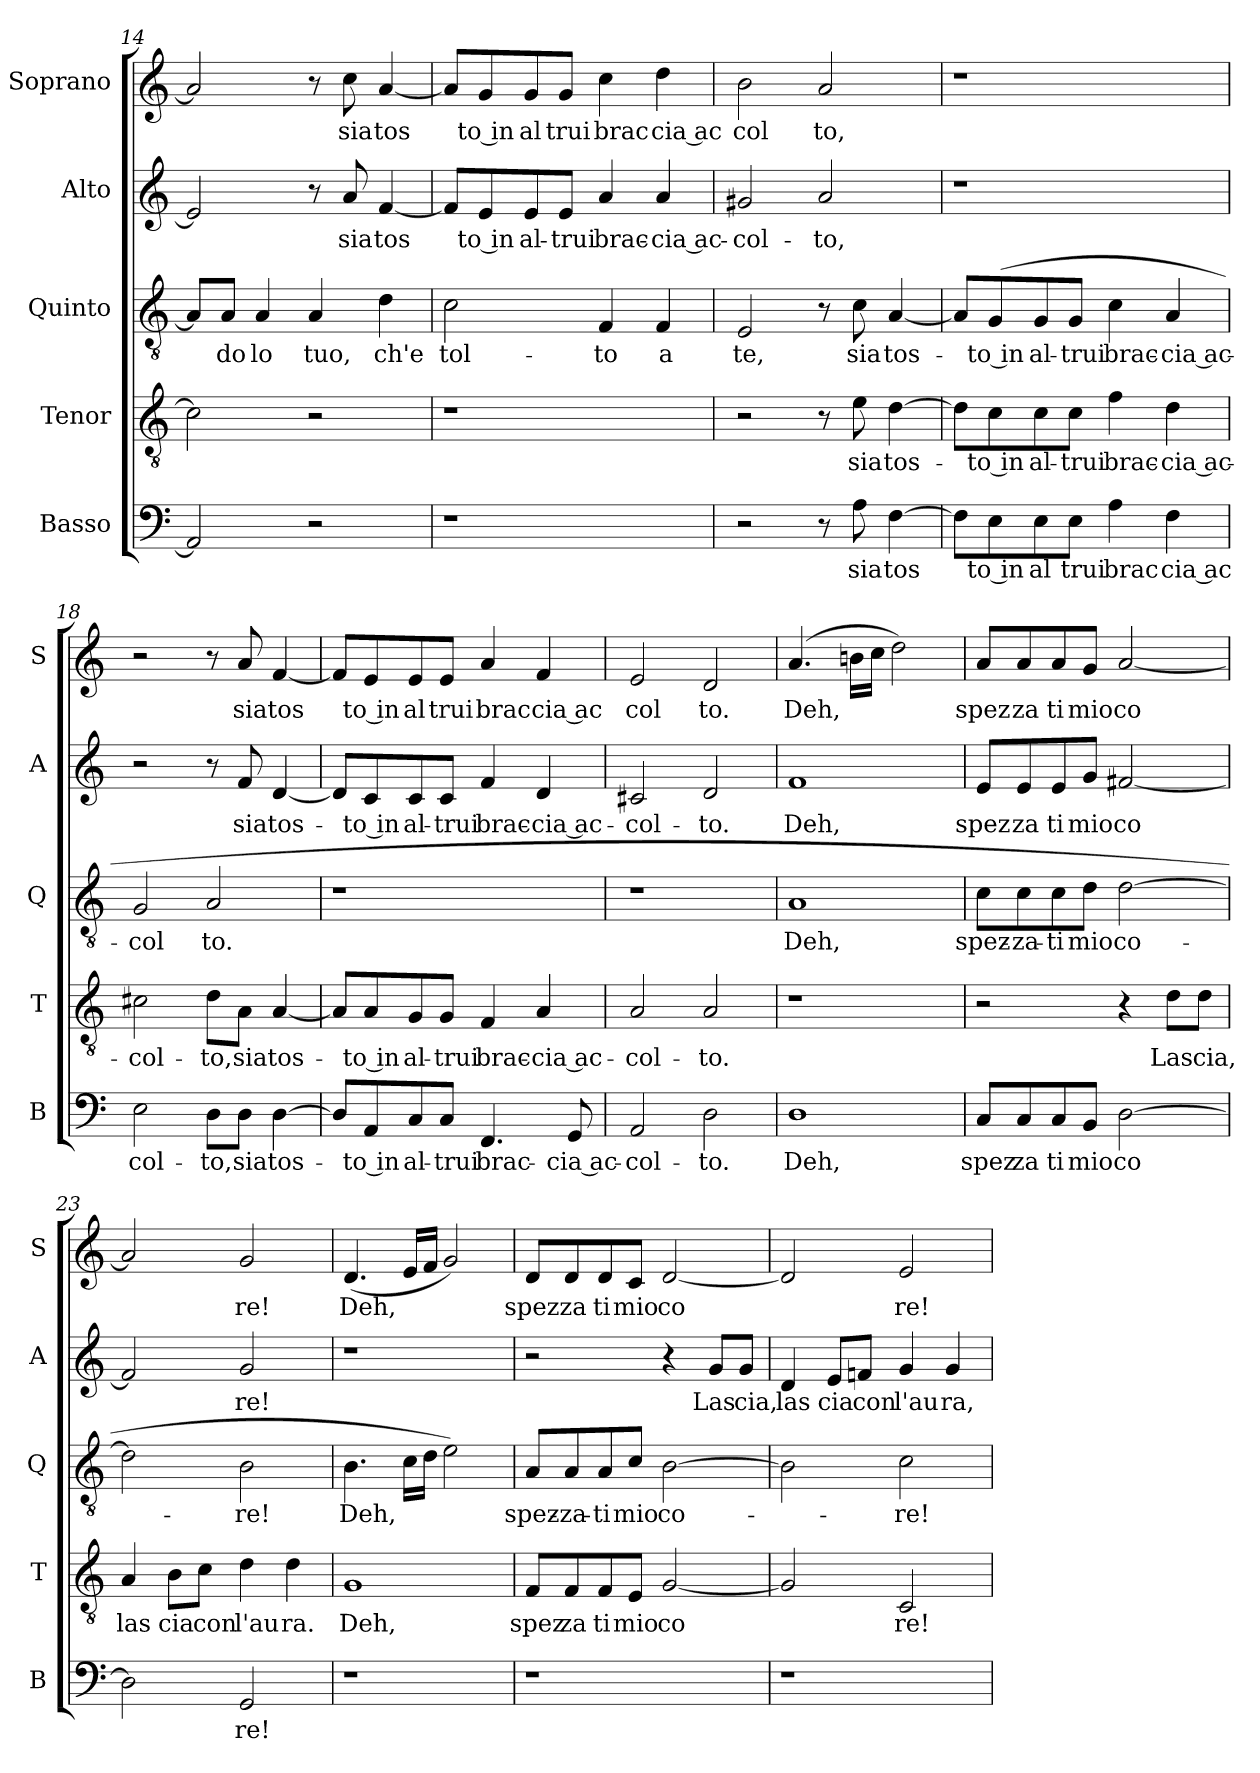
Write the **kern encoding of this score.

**kern	**text	**kern	**text	**kern	**text	**kern	**text	**kern	**text
*part5	*part5	*part4	*part4	*part3	*part3	*part2	*part2	*part1	*part1
*staff5	*staff5	*staff4	*staff4	*staff3	*staff3	*staff2	*staff2	*staff1	*staff1
*I"Basso	*	*I"Tenor	*	*I"Quinto	*	*I"Alto	*	*I"Soprano	*
*I'B	*	*I'T	*	*I'Q	*	*I'A	*	*I'S	*
*clefF4	*	*clefGv2	*	*clefGv2	*	*clefG2	*	*clefG2	*
=14	=14	=14	=14	=14	=14	=14	=14	=14	=14
2AA/]	.	2c#\]	.	8A/L]	.	2e/]	.	2a/]	.
!	!	!	!	!	!LO:LY:b:cj	!	!	!	!
.	.	.	.	8A/J	do	.	.	.	.
!	!	!	!	!	!LO:LY:b:cj	!	!	!	!
.	.	.	.	4A/	lo	.	.	.	.
!	!	!	!	!	!LO:LY:b:cj	!	!	!	!
2r	.	2r	.	4A/	tuo,	8r	.	8r	.
!	!	!	!	!	!	!	!LO:LY:b:cj	!	!LO:LY:b:cj
.	.	.	.	.	.	8a/	sia	8cc\	sia
!	!	!	!	!	!LO:LY:b:cj	!	!LO:LY:b	!	!LO:LY:b
.	.	.	.	4d\	ch'e	[>4f/	tos	[>4a/	tos
!!LO:PB:g=z
=15	=15	=15	=15	=15	=15	=15	=15	=15	=15
!	!	!	!	!	!LO:LY:b:cj	!	!	!	!
1r	.	1r	.	2c\	tol-	8f/L]	.	8a/L]	.
!	!	!	!	!	!	!	!LO:LY:b:rj	!	!LO:LY:b:rj
.	.	.	.	.	.	8e/)	to in	(<8g/	to in
!	!	!	!	!	!	!	!LO:LY:b:cj	!	!LO:LY:b:cj
.	.	.	.	.	.	8e/	al-	8g/	al
!	!	!	!	!	!	!	!LO:LY:b:cj	!	!LO:LY:b:cj
.	.	.	.	.	.	8e/J	-trui	8g/J	trui
!	!	!	!	!	!LO:LY:b:cj	!	!LO:LY:b:cj	!	!LO:LY:b:cj
.	.	.	.	4F/	-to	4a/	brac-	4cc\	brac
!	!	!	!	!	!LO:LY:b:cj	!	!LO:LY:b:rj	!	!LO:LY:b:rj
.	.	.	.	4F/	a	4a/	-cia ac-	4dd\	cia ac
=16	=16	=16	=16	=16	=16	=16	=16	=16	=16
!	!	!	!	!	!LO:LY:b:cj	!	!LO:LY:b:cj	!	!LO:LY:b:cj
2r	.	2r	.	2E/	te,	2g#X/	-col-	2b\	col
!	!	!	!	!	!	!	!LO:LY:b:cj	!	!LO:LY:b:cj
8r	.	8r	.	8r	.	2a/	-to,	2a/	to,
!	!LO:LY:b:cj	!	!LO:LY:b:cj	!	!LO:LY:b:cj	!	!	!	!
8A\	sia	8e\	sia	8c\	sia	.	.	.	.
!	!LO:LY:b	!	!LO:LY:b	!	!LO:LY:b	!	!	!	!
[>4F\	tos	[>4d\	tos-	[<4A/	tos-	.	.	.	.
=17	=17	=17	=17	=17	=17	=17	=17	=17	=17
8F\L]	.	8d\L]	.	8A/L]	.	1r	.	1r	.
!	!LO:LY:b:rj	!	!LO:LY:b:rj	!	!LO:LY:b:rj	!	!	!	!
8E\	to in	8c\	-to in	(>8G/	-to in	.	.	.	.
!	!LO:LY:b:cj	!	!LO:LY:b:cj	!	!LO:LY:b:cj	!	!	!	!
8E\	al	8c\	al-	8G/	al-	.	.	.	.
!	!LO:LY:b:cj	!	!LO:LY:b:cj	!	!LO:LY:b:cj	!	!	!	!
8E\J	trui	8c\J	-trui	8G/J	-trui	.	.	.	.
!	!LO:LY:b:cj	!	!LO:LY:b:cj	!	!LO:LY:b:cj	!	!	!	!
4A\	brac	4f\	brac-	4c\	brac-	.	.	.	.
!	!LO:LY:b:rj	!	!LO:LY:b:rj	!	!LO:LY:b:rj	!	!	!	!
4F\	cia ac	4d\	-cia ac-	4A/	-cia ac-	.	.	.	.
!!LO:LB:g=z
=18	=18	=18	=18	=18	=18	=18	=18	=18	=18
!	!LO:LY:b:cj	!	!LO:LY:b:cj	!	!LO:LY:b:cj	!	!	!	!
2E\	col-	2c#X\	-col-	2G/	-col	2r	.	2r	.
!	!LO:LY:b:cj	!	!LO:LY:b:cj	!	!LO:LY:b:cj	!	!	!	!
8D\L	-to,	8d\L	-to,	2A/	to.	8r	.	8r	.
!	!LO:LY:b:cj	!	!LO:LY:b:cj	!	!	!	!LO:LY:b:cj	!	!LO:LY:b:cj
8D\J	sia	8A\J	sia	.	.	8f/	sia	8a/	sia
!	!LO:LY:b	!	!LO:LY:b	!	!	!	!LO:LY:b	!	!LO:LY:b
[>4D\	tos-	[<4A/	tos-	.	.	[<4d/	tos-	[<4f/	tos
=19	=19	=19	=19	=19	=19	=19	=19	=19	=19
8D/L]	.	8A/L]	.	1r	.	8d/L]	.	8f/L]	.
!	!LO:LY:b:rj	!	!LO:LY:b:rj	!	!	!	!LO:LY:b:rj	!	!LO:LY:b:rj
8AA/	-to in	8A/	-to in	.	.	8c/	-to in	8e/	to in
!	!LO:LY:b:cj	!	!LO:LY:b:cj	!	!	!	!LO:LY:b:cj	!	!LO:LY:b:cj
8C/	al-	8G/	al-	.	.	8c/	al-	8e/	al
!	!LO:LY:b:cj	!	!LO:LY:b:cj	!	!	!	!LO:LY:b:cj	!	!LO:LY:b:cj
8C/J	-trui	8G/J	-trui	.	.	8c/J	-trui	8e/J	trui
!	!LO:LY:b:cj	!	!LO:LY:b:cj	!	!	!	!LO:LY:b:cj	!	!LO:LY:b:cj
4.FF/	brac-	4F/	brac-	.	.	4f/	brac-	4a/	brac
!	!	!	!LO:LY:b:rj	!	!	!	!LO:LY:b:rj	!	!LO:LY:b:rj
.	.	4A/	-cia ac-	.	.	4d/	-cia ac-	4f/	cia ac
!	!LO:LY:b:rj	!	!	!	!	!	!	!	!
8GG/	-cia ac-	.	.	.	.	.	.	.	.
=20	=20	=20	=20	=20	=20	=20	=20	=20	=20
!	!LO:LY:b:cj	!	!LO:LY:b:cj	!	!	!	!LO:LY:b:cj	!	!LO:LY:b:cj
2AA/	-col-	2A/	-col-	1r	.	2c#X/	-col-	2e/	col
!	!LO:LY:b:cj	!	!LO:LY:b:cj	!	!	!	!LO:LY:b:cj	!	!LO:LY:b:cj
2D\	-to.	2A/	-to.	.	.	2d/	-to.	2d/	to.
!!LO:LB:g=z
=21	=21	=21	=21	=21	=21	=21	=21	=21	=21
!	!LO:LY:b:cj	!	!	!	!LO:LY:b:cj	!	!LO:LY:b:cj	!	!LO:LY:b
1D	Deh,	1r	.	1A	Deh,	1f	Deh,	(>4.a/	Deh,
.	.	.	.	.	.	.	.	16bn\L	.
.	.	.	.	.	.	.	.	16cc\J	.
.	.	.	.	.	.	.	.	2dd\)	.
=22	=22	=22	=22	=22	=22	=22	=22	=22	=22
!	!LO:LY:b:cj	!	!	!	!LO:LY:b:cj	!	!LO:LY:b:cj	!	!LO:LY:b:cj
8C/L	spez	2r	.	8c\L	spez-	8e/L	spez	8a/L	spez
!	!LO:LY:b:cj	!	!	!	!LO:LY:b:cj	!	!LO:LY:b:cj	!	!LO:LY:b:cj
8C/	za	.	.	8c\	-za-	8e/	za	8a/	za
!	!LO:LY:b:cj	!	!	!	!LO:LY:b:cj	!	!LO:LY:b:cj	!	!LO:LY:b:cj
8C/	ti	.	.	8c\	-ti	8e/	ti	8a/	ti
!	!LO:LY:b:cj	!	!	!	!LO:LY:b:cj	!	!LO:LY:b:cj	!	!LO:LY:b:cj
8BB/J	mio	.	.	8d\J	mio	8g/J	mio	8g/J	mio
!	!LO:LY:b:cj	!	!	!	!LO:LY:b:cj	!	!LO:LY:b:cj	!	!LO:LY:b:cj
[>2D\	co	4r	.	[>2d\	co-	[<2f#X/	co	[<2a/	co
!	!	!	!LO:LY:b:cj	!	!	!	!	!	!
.	.	8d\L	Las	.	.	.	.	.	.
!	!	!	!LO:LY:b:cj	!	!	!	!	!	!
.	.	8d\J	cia,	.	.	.	.	.	.
=23	=23	=23	=23	=23	=23	=23	=23	=23	=23
!	!	!	!LO:LY:b:cj	!	!	!	!	!	!
2D\]	.	4A/	las	2d\]	.	2f#/]	.	2a/]	.
!	!	!	!LO:LY:b:cj	!	!	!	!	!	!
.	.	8B\L	cia	.	.	.	.	.	.
!	!	!	!LO:LY:b:cj	!	!	!	!	!	!
.	.	8c\J	con	.	.	.	.	.	.
!	!LO:LY:b:cj	!	!LO:LY:b:rj	!	!LO:LY:b:cj	!	!LO:LY:b:cj	!	!LO:LY:b:cj
2GG/	re!	4d\	l'au	2B\	-re!	2g/	re!	2g/	re!
!	!	!	!LO:LY:b:cj	!	!	!	!	!	!
.	.	4d\	ra.	.	.	.	.	.	.
!!LO:PB:g=z
=24	=24	=24	=24	=24	=24	=24	=24	=24	=24
!	!	!	!LO:LY:b:cj	!	!LO:LY:b	!	!	!	!LO:LY:b
1r	.	1G	Deh,	4.B\	Deh,	1r	.	(<4.d/	Deh,
.	.	.	.	16c\L	.	.	.	16e/L	.
.	.	.	.	16d\J	.	.	.	16f/J	.
.	.	.	.	2e\)	.	.	.	2g/)	.
=25	=25	=25	=25	=25	=25	=25	=25	=25	=25
!	!	!	!LO:LY:b:cj	!	!LO:LY:b:cj	!	!	!	!LO:LY:b:cj
1r	.	8F/L	spez	8A/L	spez-	2r	.	8d/L	spez
!	!	!	!LO:LY:b:cj	!	!LO:LY:b:cj	!	!	!	!LO:LY:b:cj
.	.	8F/	za	8A/	-za-	.	.	8d/	za
!	!	!	!LO:LY:b:cj	!	!LO:LY:b:cj	!	!	!	!LO:LY:b:cj
.	.	8F/	ti	8A/	-ti	.	.	8d/	ti
!	!	!	!LO:LY:b:cj	!	!LO:LY:b:cj	!	!	!	!LO:LY:b:cj
.	.	8E/J	mio	8c/J	mio	.	.	8c/J	mio
!	!	!	!LO:LY:b:cj	!	!LO:LY:b:cj	!	!	!	!LO:LY:b:cj
.	.	[<2G/	co	[>2B\	co-	4r	.	[<2d/	co
!	!	!	!	!	!	!	!LO:LY:b:cj	!	!
.	.	.	.	.	.	8g/L	Las	.	.
!	!	!	!	!	!	!	!LO:LY:b:cj	!	!
.	.	.	.	.	.	8g/J	cia,	.	.
=26	=26	=26	=26	=26	=26	=26	=26	=26	=26
!	!	!	!	!	!	!	!LO:LY:b:cj	!	!
1r	.	2G/]	.	2B\]	.	4d/	las	2d/]	.
!	!	!	!	!	!	!	!LO:LY:b:cj	!	!
.	.	.	.	.	.	8e/L	cia	.	.
!	!	!	!	!	!	!	!LO:LY:b:cj	!	!
.	.	.	.	.	.	8fn/J	con	.	.
!	!	!	!LO:LY:b:cj	!	!LO:LY:b:cj	!	!LO:LY:b:cj	!	!LO:LY:b:cj
.	.	2C/	re!	2c\	-re!	4g/	l'au	2e/	re!
!	!	!	!	!	!	!	!LO:LY:b:cj	!	!
.	.	.	.	.	.	4g/	ra,	.	.
=	=	=	=	=	=	=	=	=	=
*-	*-	*-	*-	*-	*-	*-	*-	*-	*-
